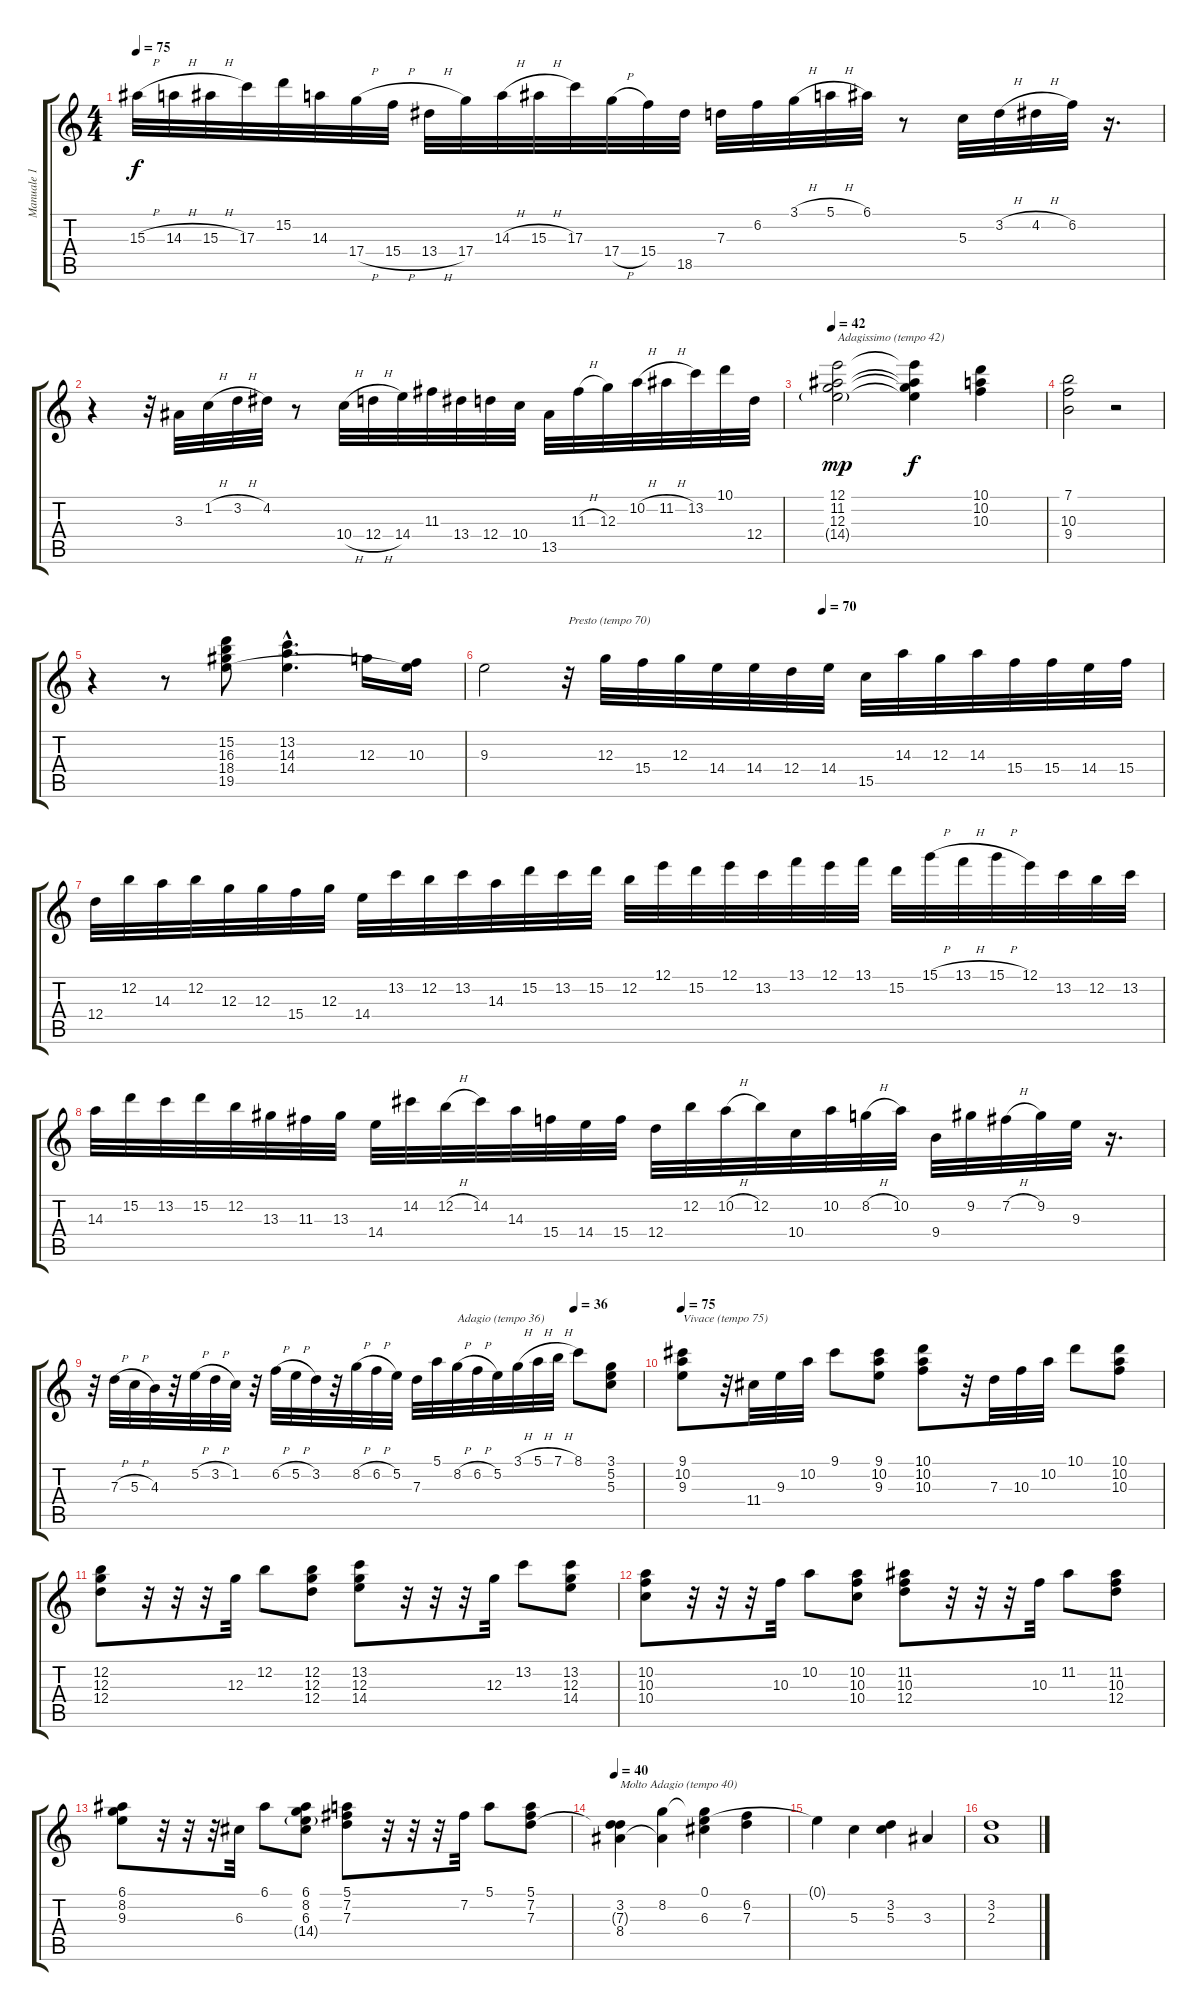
\track ("Manuale 1" "Manuale 1") {instrument overdrivenguitar}
\staff {score tabs}
\tuning (E4 B3 G3 D3 A2 E2) {hide}
\ts (4 4)
\tempo 75
\clef g2
\ks c
15.3{h}.32{dy f} 14.3{h}.32 15.3{h}.32 17.3.32 15.2.32 14.3.32 17.4{h}.32 15.4{h}.32 13.4{h}.32 17.4.32 14.3{h}.32 15.3{h}.32 17.3.32 17.4{h}.32 15.4.32 18.5.32 7.3.32 6.2.32 3.1{h}.32 5.1{h}.32 6.1.32 r.8 5.3.32 3.2{h}.32 4.2{h}.32 6.2.32 r.16{d} |
r.4 r.32 3.3.32 1.2{h}.32 3.2{h}.32 4.2.32 r.8 10.4{h}.32 12.4{h}.32 14.4.32 11.3.32 13.4.32 12.4.32 10.4.32 13.5.32 11.3{h}.32 12.3.32 10.2{h}.32 11.2{h}.32 13.2.32 10.1.32 12.4.32 |
\tempo 42
(12.1 11.2 12.3 14.4{g}).2{txt "Adagissimo (tempo 42)" dy mp} (12.1{t} 11.2{t} 12.3{t} 14.4{t}).4{dy f} (10.1 10.2 10.3).4 |
(7.1 10.3 9.4).2 r.2 |
r.4 r.8 (15.2 16.3 18.4 19.5).8 (13.2{hac} 14.3{hac} 14.4{hac}).4{d} 12.3.16 (10.3 19.5{t}).16 |
\tempo (70 0.5)
9.3.2 r.32{txt "Presto (tempo 70)"} 12.3.32 15.4.32 12.3.32 14.4.32 14.4.32 12.4.32 14.4.32 15.5.32 14.3.32 12.3.32 14.3.32 15.4.32 15.4.32 14.4.32 15.4.32 |
12.4.32 12.2.32 14.3.32 12.2.32 12.3.32 12.3.32 15.4.32 12.3.32 14.4.32 13.2.32 12.2.32 13.2.32 14.3.32 15.2.32 13.2.32 15.2.32 12.2.32 12.1.32 15.2.32 12.1.32 13.2.32 13.1.32 12.1.32 13.1.32 15.2.32 15.1{h}.32 13.1{h}.32 15.1{h}.32 12.1.32 13.2.32 12.2.32 13.2.32 |
14.3.32 15.2.32 13.2.32 15.2.32 12.2.32 13.3.32 11.3.32 13.3.32 14.4.32 14.2.32 12.2{h}.32 14.2.32 14.3.32 15.4.32 14.4.32 15.4.32 12.4.32 12.2.32 10.2{h}.32 12.2.32 10.4.32 10.2.32 8.2{h}.32 10.2.32 9.4.32 9.2.32 7.2{h}.32 9.2.32 9.3.32 r.16{d} |
\tempo (36 0.875)
r.32 7.3{h}.32 5.3{h}.32 4.3.32 r.32 5.2{h}.32 3.2{h}.32 1.2.32 r.32 6.2{h}.32 5.2{h}.32 3.2.32 r.32 8.2{h}.32 6.2{h}.32 5.2.32 7.3.32 5.1.32 8.2{h}.32{txt "Adagio (tempo 36)"} 6.2{h}.32 5.2.32 3.1{h}.32 5.1{h}.32 7.1{h}.32 8.1.8 (3.1 5.2 5.3).8 |
\tempo 75
(9.1 10.2 9.3).8{txt "Vivace (tempo 75)"} r.32 11.4.32 9.3.32 10.2.32 9.1.8 (9.1 10.2 9.3).8 (10.1 10.2 10.3).8 r.32 7.3.32 10.3.32 10.2.32 10.1.8 (10.1 10.2 10.3).8 |
(12.2 12.3 12.4).8 r.32 r.32 r.32 12.3.32 12.2.8 (12.2 12.3 12.4).8 (13.2 12.3 14.4).8 r.32 r.32 r.32 12.3.32 13.2.8 (13.2 12.3 14.4).8 |
(10.2 10.3 10.4).8 r.32 r.32 r.32 10.3.32 10.2.8 (10.2 10.3 10.4).8 (11.2 10.3 12.4).8 r.32 r.32 r.32 10.3.32 11.2.8 (11.2 10.3 12.4).8 |
(6.1 8.2 9.3).8 r.32 r.32 r.32 6.3.32 6.1.8 (6.1 8.2 6.3 14.4{g}).8 (5.1 7.2 7.3).8 r.32 r.32 r.32 7.2.32 5.1.8 (5.1 7.2 7.3).8 |
\tempo 40
(3.2 7.3{t} 8.4).4{txt "Molto Adagio (tempo 40)"} (8.2 8.4{t}).4 (0.1 8.2{t} 6.3).4 (6.2 7.3).4 |
0.1{t}.4 5.3.4 (3.2 5.3).4 3.3.4 |
(3.2 2.3).1
